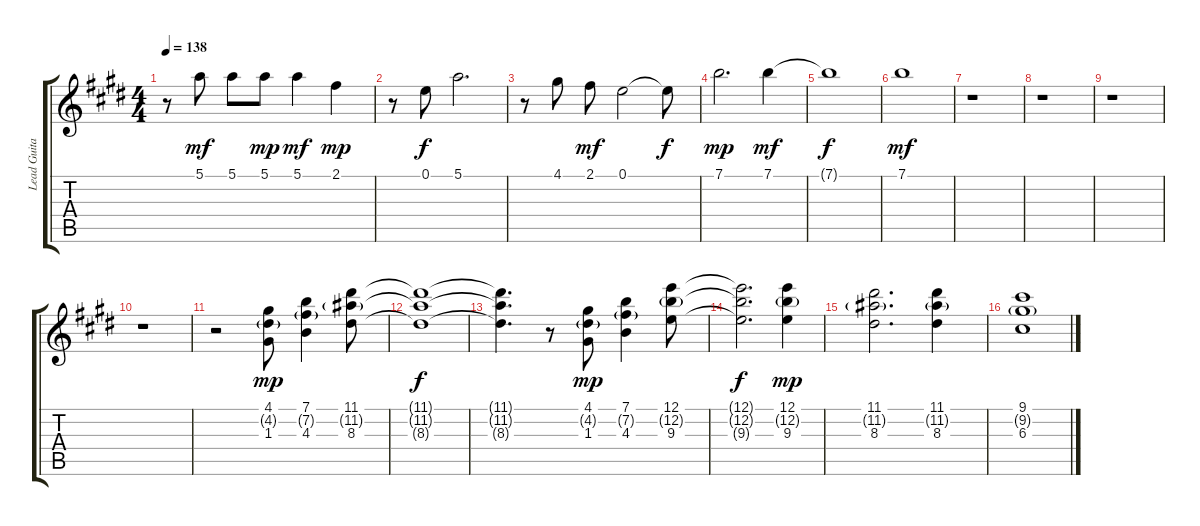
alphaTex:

\track ("Lead Guitar" "Lead Guita") {instrument overdrivenguitar}
\staff {score tabs}
\tuning (E4 B3 G3 D3 A2 E2) {hide}
\ts (4 4)
\tempo 138
\clef g2
\ks e
r.8{dy mf} 5.1.8 5.1.8 5.1.8{dy mp} 5.1.4{dy mf} 2.1.4{dy mp} |
r.8 0.1.8{dy f} 5.1.2{d} |
r.8 4.1.8 2.1.8{dy mf} 0.1.2 0.1{t}.8{dy f} |
7.1.2{d dy mp} 7.1.4{dy mf} |
7.1{t}.1{dy f} |
7.1.1{dy mf} |
r.1 |
r.1 |
r.1 |
r.1 |
r.2 (4.1 4.2{g} 1.3).8{dy mp} (7.1 7.2{g} 4.3).4 (11.1 11.2{g} 8.3).8 |
(11.1{t} 11.2{t} 8.3{t}).1{dy f} |
(11.1{t} 11.2{t} 8.3{t}).4{d} r.8 (4.1 4.2{g} 1.3).8{dy mp} (7.1 7.2{g} 4.3).4 (12.1 12.2{g} 9.3).8 |
(12.1{t} 12.2{t} 9.3{t}).2{d dy f} (12.1 12.2{g} 9.3).4{dy mp} |
(11.1 11.2{g} 8.3).2{d} (11.1 11.2{g} 8.3).4 |
(9.1 9.2{g} 6.3).1
